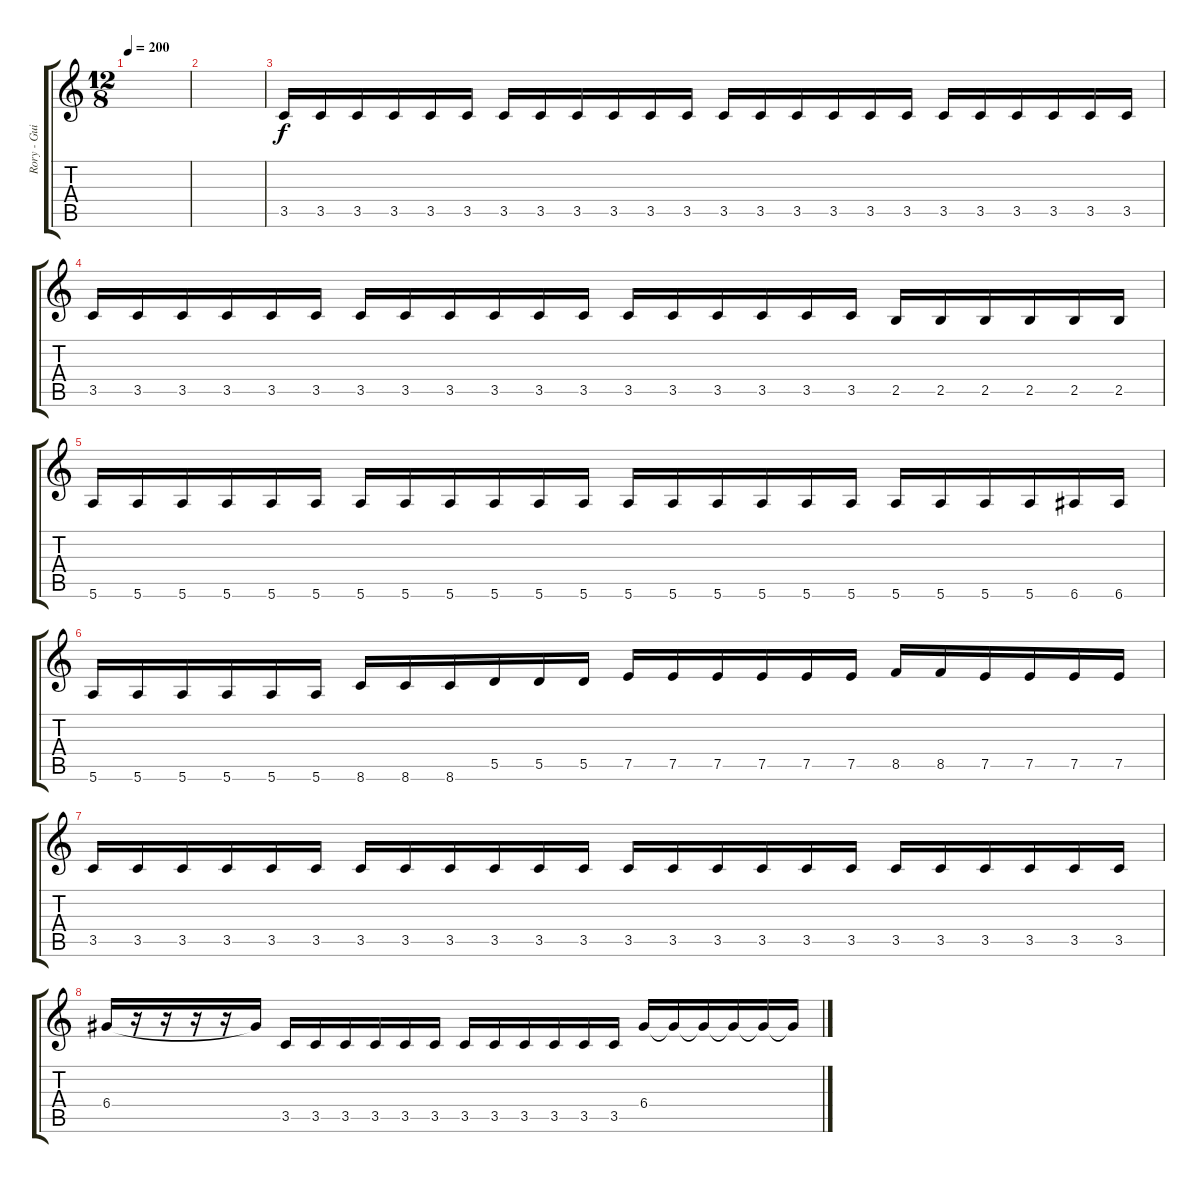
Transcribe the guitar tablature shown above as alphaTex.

\track ("Rory - Guitar" "Rory - Gui") {instrument distortionguitar}
\staff {score tabs}
\tuning (E4 B3 G3 D3 A2 E2) {hide}
\ts (12 8)
\tempo 200
\clef g2
\ks c
|
|
3.5.16 3.5.16 3.5.16 3.5.16 3.5.16 3.5.16 3.5.16 3.5.16 3.5.16 3.5.16 3.5.16 3.5.16 3.5.16 3.5.16 3.5.16 3.5.16 3.5.16 3.5.16 3.5.16 3.5.16 3.5.16 3.5.16 3.5.16 3.5.16 |
3.5.16 3.5.16 3.5.16 3.5.16 3.5.16 3.5.16 3.5.16 3.5.16 3.5.16 3.5.16 3.5.16 3.5.16 3.5.16 3.5.16 3.5.16 3.5.16 3.5.16 3.5.16 2.5.16 2.5.16 2.5.16 2.5.16 2.5.16 2.5.16 |
5.6.16 5.6.16 5.6.16 5.6.16 5.6.16 5.6.16 5.6.16 5.6.16 5.6.16 5.6.16 5.6.16 5.6.16 5.6.16 5.6.16 5.6.16 5.6.16 5.6.16 5.6.16 5.6.16 5.6.16 5.6.16 5.6.16 6.6.16 6.6.16 |
5.6.16 5.6.16 5.6.16 5.6.16 5.6.16 5.6.16 8.6.16 8.6.16 8.6.16 5.5.16 5.5.16 5.5.16 7.5.16 7.5.16 7.5.16 7.5.16 7.5.16 7.5.16 8.5.16 8.5.16 7.5.16 7.5.16 7.5.16 7.5.16 |
3.5.16 3.5.16 3.5.16 3.5.16 3.5.16 3.5.16 3.5.16 3.5.16 3.5.16 3.5.16 3.5.16 3.5.16 3.5.16 3.5.16 3.5.16 3.5.16 3.5.16 3.5.16 3.5.16 3.5.16 3.5.16 3.5.16 3.5.16 3.5.16 |
6.4.16 r.16 r.16 r.16 r.16 6.4{t}.16 3.5.16 3.5.16 3.5.16 3.5.16 3.5.16 3.5.16 3.5.16 3.5.16 3.5.16 3.5.16 3.5.16 3.5.16 6.4.16 6.4{t}.16 6.4{t}.16 6.4{t}.16 6.4{t}.16 6.4{t}.16
